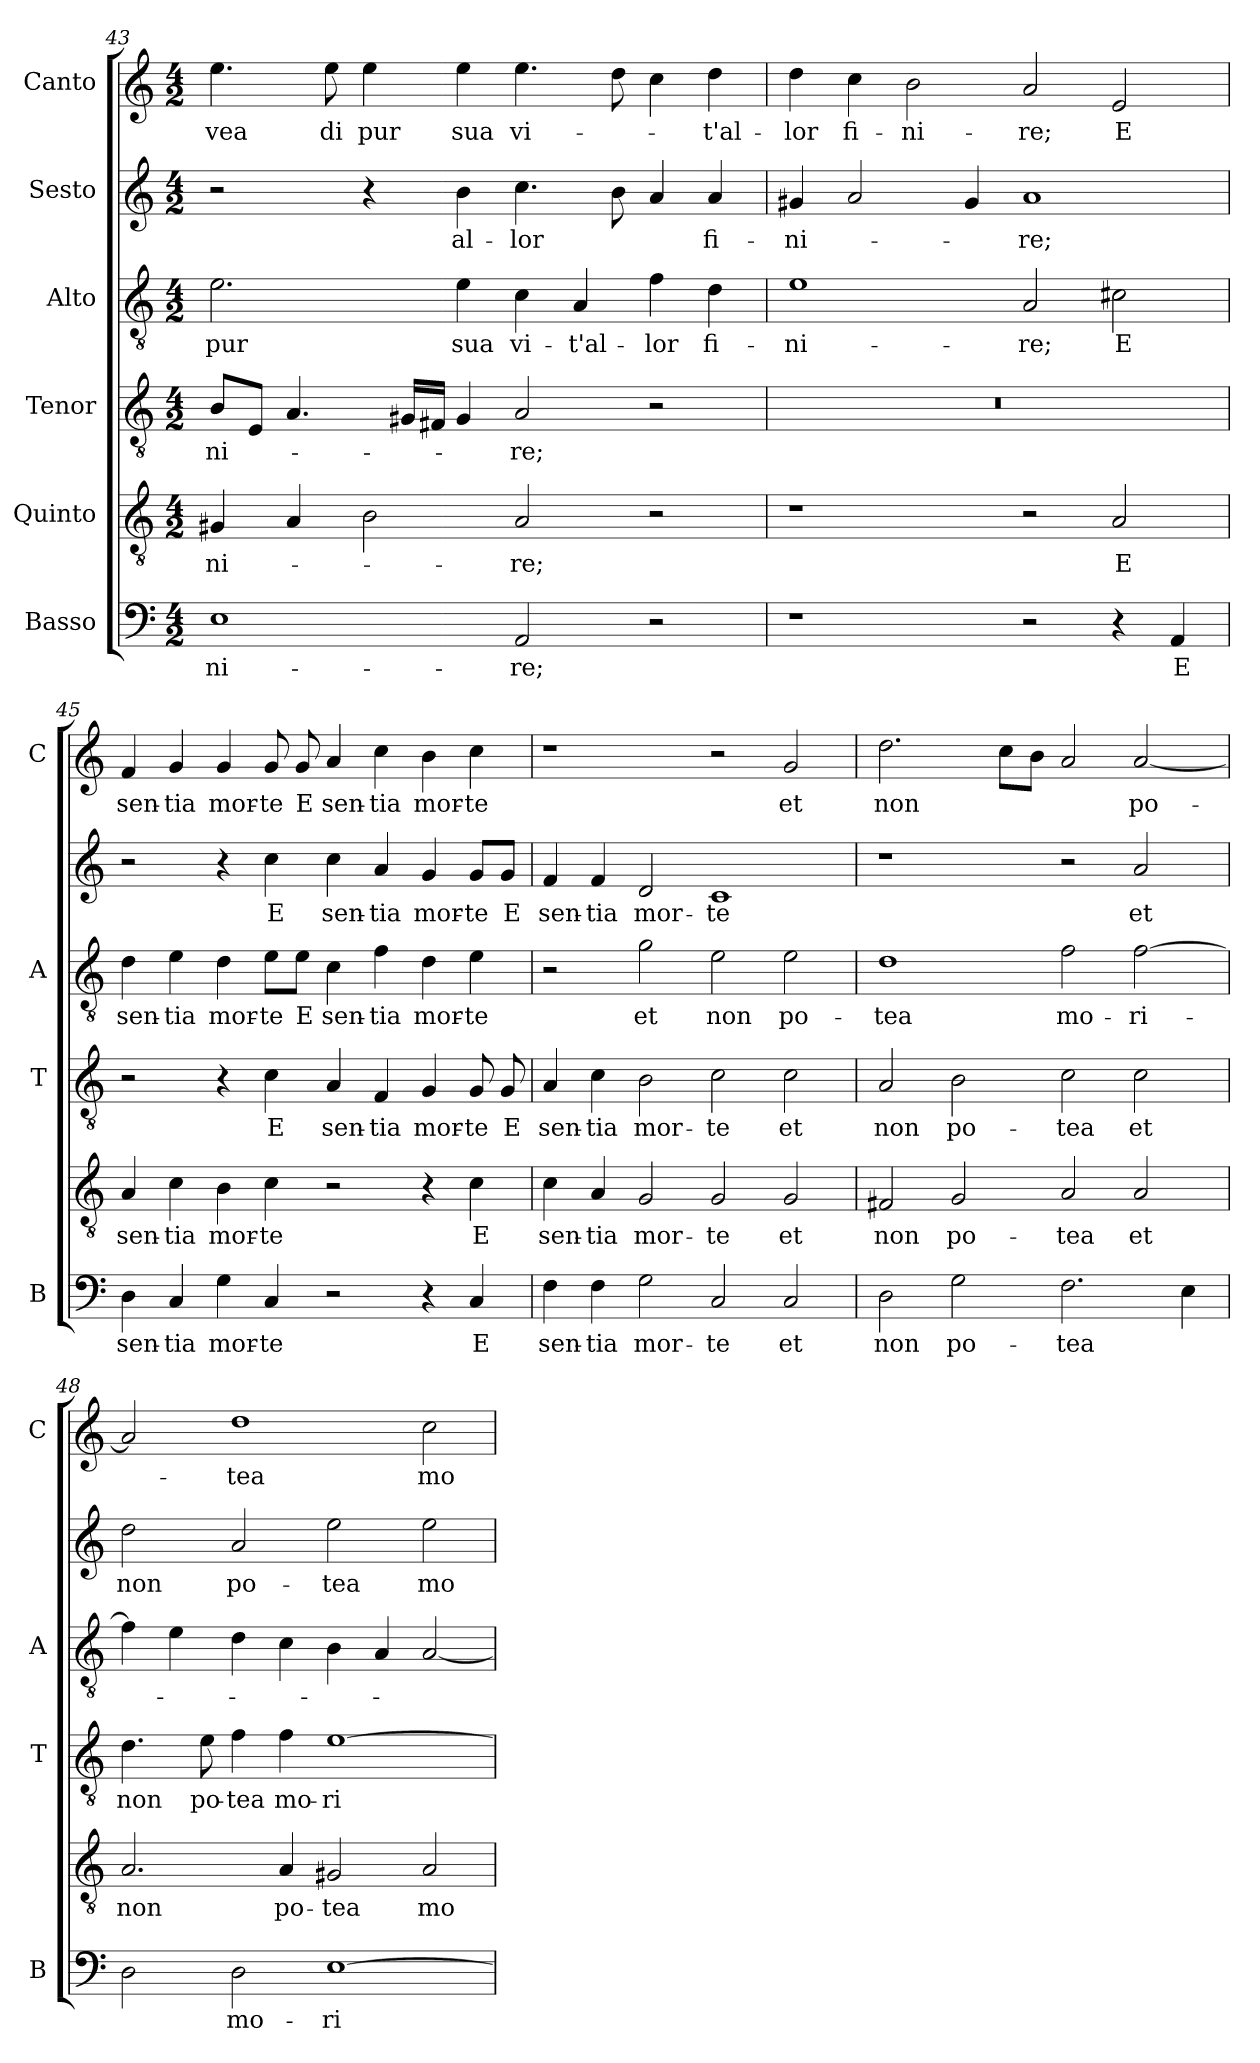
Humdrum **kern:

**kern	**text	**kern	**text	**kern	**text	**kern	**text	**kern	**text	**kern	**text
*part6	*part6	*part5	*part5	*part4	*part4	*part3	*part3	*part2	*part2	*part1	*part1
*staff6	*staff6	*staff5	*staff5	*staff4	*staff4	*staff3	*staff3	*staff2	*staff2	*staff1	*staff1
*I"Basso	*	*I"Quinto	*	*I"Tenor	*	*I"Alto	*	*I"Sesto	*	*I"Canto	*
*I'B	*	*	*	*I'T	*	*I'A	*	*	*	*I'C	*
!!LO:LB:g=z
*clefF4	*	*clefGv2	*	*clefGv2	*	*clefGv2	*	*clefG2	*	*clefG2	*
*k[]	*	*k[]	*	*k[]	*	*k[]	*	*k[]	*	*k[]	*
*C:	*	*C:	*	*C:	*	*C:	*	*C:	*	*C:	*
*M4/2	*	*M4/2	*	*M4/2	*	*M4/2	*	*M4/2	*	*M4/2	*
=43	=43	=43	=43	=43	=43	=43	=43	=43	=43	=43	=43
!	!LO:LY:b	!	!LO:LY:b	!	!LO:LY:b	!	!LO:LY:b	!	!	!	!LO:LY:b
1E	-ni-	4G#X/	-ni-	8B/L	-ni-	2.e\	pur	2r	.	4.ee\	-vea
.	.	.	.	8E/J	.	.	.	.	.	.	.
.	.	4A/	.	4.A/	.	.	.	.	.	.	.
!	!	!	!	!	!	!	!	!	!	!	!LO:LY:b
.	.	.	.	.	.	.	.	.	.	8ee\	di
!	!	!	!	!	!	!	!	!	!	!	!LO:LY:b
.	.	2B\	.	.	.	.	.	4r	.	4ee\	pur
.	.	.	.	16G#X/LL	.	.	.	.	.	.	.
.	.	.	.	16F#X/JJ	.	.	.	.	.	.	.
!	!	!	!	!	!	!	!LO:LY:b	!	!LO:LY:b	!	!LO:LY:b
.	.	.	.	4G#/	.	4e\	sua	4b\	al-	4ee\	sua
!	!LO:LY:b	!	!LO:LY:b	!	!LO:LY:b	!	!LO:LY:b	!	!LO:LY:b	!	!LO:LY:b
2AA/	-re;	2A/	-re;	2A/	-re;	4c\	vi-	4.cc\	-lor	4.ee\	vi-
!	!	!	!	!	!	!	!LO:LY:b	!	!	!	!
.	.	.	.	.	.	4A/	-t'al-	.	.	.	.
.	.	.	.	.	.	.	.	8b\	.	8dd\	.
!	!	!	!	!	!	!	!LO:LY:b	!	!	!	!
2r	.	2r	.	2r	.	4f\	-lor	4a/	.	4cc\	.
!	!	!	!	!	!	!	!LO:LY:b	!	!LO:LY:b	!	!LO:LY:b
.	.	.	.	.	.	4d\	fi-	4a/	fi-	4dd\	-t'al-
=44	=44	=44	=44	=44	=44	=44	=44	=44	=44	=44	=44
!	!	!	!	!	!	!	!LO:LY:b	!	!LO:LY:b	!	!LO:LY:b
1r	.	1r	.	0r	.	1e	-ni-	4g#X/	-ni-	4dd\	-lor
!	!	!	!	!	!	!	!	!	!	!	!LO:LY:b
.	.	.	.	.	.	.	.	2a/	.	4cc\	fi-
!	!	!	!	!	!	!	!	!	!	!	!LO:LY:b
.	.	.	.	.	.	.	.	.	.	2b\	-ni-
.	.	.	.	.	.	.	.	4g#/	.	.	.
!	!	!	!	!	!	!	!LO:LY:b	!	!LO:LY:b	!	!LO:LY:b
2r	.	2r	.	.	.	2A/	-re;	1a	-re;	2a/	-re;
!	!	!	!LO:LY:b	!	!	!	!LO:LY:b	!	!	!	!LO:LY:b
4r	.	2A/	E	.	.	2c#X\	E	.	.	2e/	E
!	!LO:LY:b	!	!	!	!	!	!	!	!	!	!
4AA/	E	.	.	.	.	.	.	.	.	.	.
=45	=45	=45	=45	=45	=45	=45	=45	=45	=45	=45	=45
!	!LO:LY:b	!	!LO:LY:b	!	!	!	!LO:LY:b	!	!	!	!LO:LY:b
4D\	sen-	4A/	sen-	2r	.	4d\	sen-	2r	.	4f/	sen-
!	!LO:LY:b	!	!LO:LY:b	!	!	!	!LO:LY:b	!	!	!	!LO:LY:b
4C/	-tia	4c\	-tia	.	.	4e\	-tia	.	.	4g/	-tia
!	!LO:LY:b	!	!LO:LY:b	!	!	!	!LO:LY:b	!	!	!	!LO:LY:b
4G\	mor-	4B\	mor-	4r	.	4d\	mor-	4r	.	4g/	mor-
!	!LO:LY:b	!	!LO:LY:b	!	!LO:LY:b	!	!LO:LY:b	!	!LO:LY:b	!	!LO:LY:b
4C/	-te	4c\	-te	4c\	E	8e\L	-te	4cc\	E	8g/	-te
!	!	!	!	!	!	!	!LO:LY:b	!	!	!	!LO:LY:b
.	.	.	.	.	.	8e\J	E	.	.	8g/	E
!	!	!	!	!	!LO:LY:b	!	!LO:LY:b	!	!LO:LY:b	!	!LO:LY:b
2r	.	2r	.	4A/	sen-	4c\	sen-	4cc\	sen-	4a/	sen-
!	!	!	!	!	!LO:LY:b	!	!LO:LY:b	!	!LO:LY:b	!	!LO:LY:b
.	.	.	.	4F/	-tia	4f\	-tia	4a/	-tia	4cc\	-tia
!	!	!	!	!	!LO:LY:b	!	!LO:LY:b	!	!LO:LY:b	!	!LO:LY:b
4r	.	4r	.	4G/	mor-	4d\	mor-	4g/	mor-	4b\	mor-
!	!LO:LY:b	!	!LO:LY:b	!	!LO:LY:b	!	!LO:LY:b	!	!LO:LY:b	!	!LO:LY:b
4C/	E	4c\	E	8G/	-te	4e\	-te	8g/L	-te	4cc\	-te
!	!	!	!	!	!LO:LY:b	!	!	!	!LO:LY:b	!	!
.	.	.	.	8G/	E	.	.	8g/J	E	.	.
=46	=46	=46	=46	=46	=46	=46	=46	=46	=46	=46	=46
!	!LO:LY:b	!	!LO:LY:b	!	!LO:LY:b	!	!	!	!LO:LY:b	!	!
4F\	sen-	4c\	sen-	4A/	sen-	2r	.	4f/	sen-	1r	.
!	!LO:LY:b	!	!LO:LY:b	!	!LO:LY:b	!	!	!	!LO:LY:b	!	!
4F\	-tia	4A/	-tia	4c\	-tia	.	.	4f/	-tia	.	.
!	!LO:LY:b	!	!LO:LY:b	!	!LO:LY:b	!	!LO:LY:b	!	!LO:LY:b	!	!
2G\	mor-	2G/	mor-	2B\	mor-	2g\	et	2d/	mor-	.	.
!	!LO:LY:b	!	!LO:LY:b	!	!LO:LY:b	!	!LO:LY:b	!	!LO:LY:b	!	!
2C/	-te	2G/	-te	2c\	-te	2e\	non	1c	-te	2r	.
!	!LO:LY:b	!	!LO:LY:b	!	!LO:LY:b	!	!LO:LY:b	!	!	!	!LO:LY:b
2C/	et	2G/	et	2c\	et	2e\	po-	.	.	2g/	et
!!LO:LB:g=z
=47	=47	=47	=47	=47	=47	=47	=47	=47	=47	=47	=47
!	!LO:LY:b	!	!LO:LY:b	!	!LO:LY:b	!	!LO:LY:b	!	!	!	!LO:LY:b
2D\	non	2F#X/	non	2A/	non	1d	-tea	1r	.	2.dd\	non
!	!LO:LY:b	!	!LO:LY:b	!	!LO:LY:b	!	!	!	!	!	!
2G\	po-	2G/	po-	2B\	po-	.	.	.	.	.	.
.	.	.	.	.	.	.	.	.	.	8cc\L	.
.	.	.	.	.	.	.	.	.	.	8b\J	.
!	!LO:LY:b	!	!LO:LY:b	!	!LO:LY:b	!	!LO:LY:b	!	!	!	!
2.F\	-tea	2A/	-tea	2c\	-tea	2f\	mo-	2r	.	2a/	.
!	!	!	!LO:LY:b	!	!LO:LY:b	!	!LO:LY:b	!	!LO:LY:b	!	!LO:LY:b
.	.	2A/	et	2c\	et	[2f\	-ri-	2a/	et	[2a/	po-
4E\	.	.	.	.	.	.	.	.	.	.	.
=48	=48	=48	=48	=48	=48	=48	=48	=48	=48	=48	=48
!	!	!	!LO:LY:b	!	!LO:LY:b	!	!	!	!LO:LY:b	!	!
2D\	.	2.A/	non	4.d\	non	4f\]	.	2dd\	non	2a/]	.
.	.	.	.	.	.	4e\	.	.	.	.	.
!	!	!	!	!	!LO:LY:b	!	!	!	!	!	!
.	.	.	.	8e\	po-	.	.	.	.	.	.
!	!LO:LY:b	!	!	!	!LO:LY:b	!	!	!	!LO:LY:b	!	!LO:LY:b
2D\	mo-	.	.	4f\	-tea	4d\	.	2a/	po-	1dd	-tea
!	!	!	!LO:LY:b	!	!LO:LY:b	!	!	!	!	!	!
.	.	4A/	po-	4f\	mo-	4c\	.	.	.	.	.
!	!LO:LY:b	!	!LO:LY:b	!	!LO:LY:b	!	!	!	!LO:LY:b	!	!
[1E	-ri-	2G#X/	-tea	[1e	-ri-	4B\	.	2ee\	-tea	.	.
.	.	.	.	.	.	4A/	.	.	.	.	.
!	!	!	!LO:LY:b	!	!	!	!	!	!LO:LY:b	!	!LO:LY:b
.	.	2A/	mo-	.	.	[2A/	.	2ee\	mo-	2cc\	mo-
=	=	=	=	=	=	=	=	=	=	=	=
*-	*-	*-	*-	*-	*-	*-	*-	*-	*-	*-	*-
